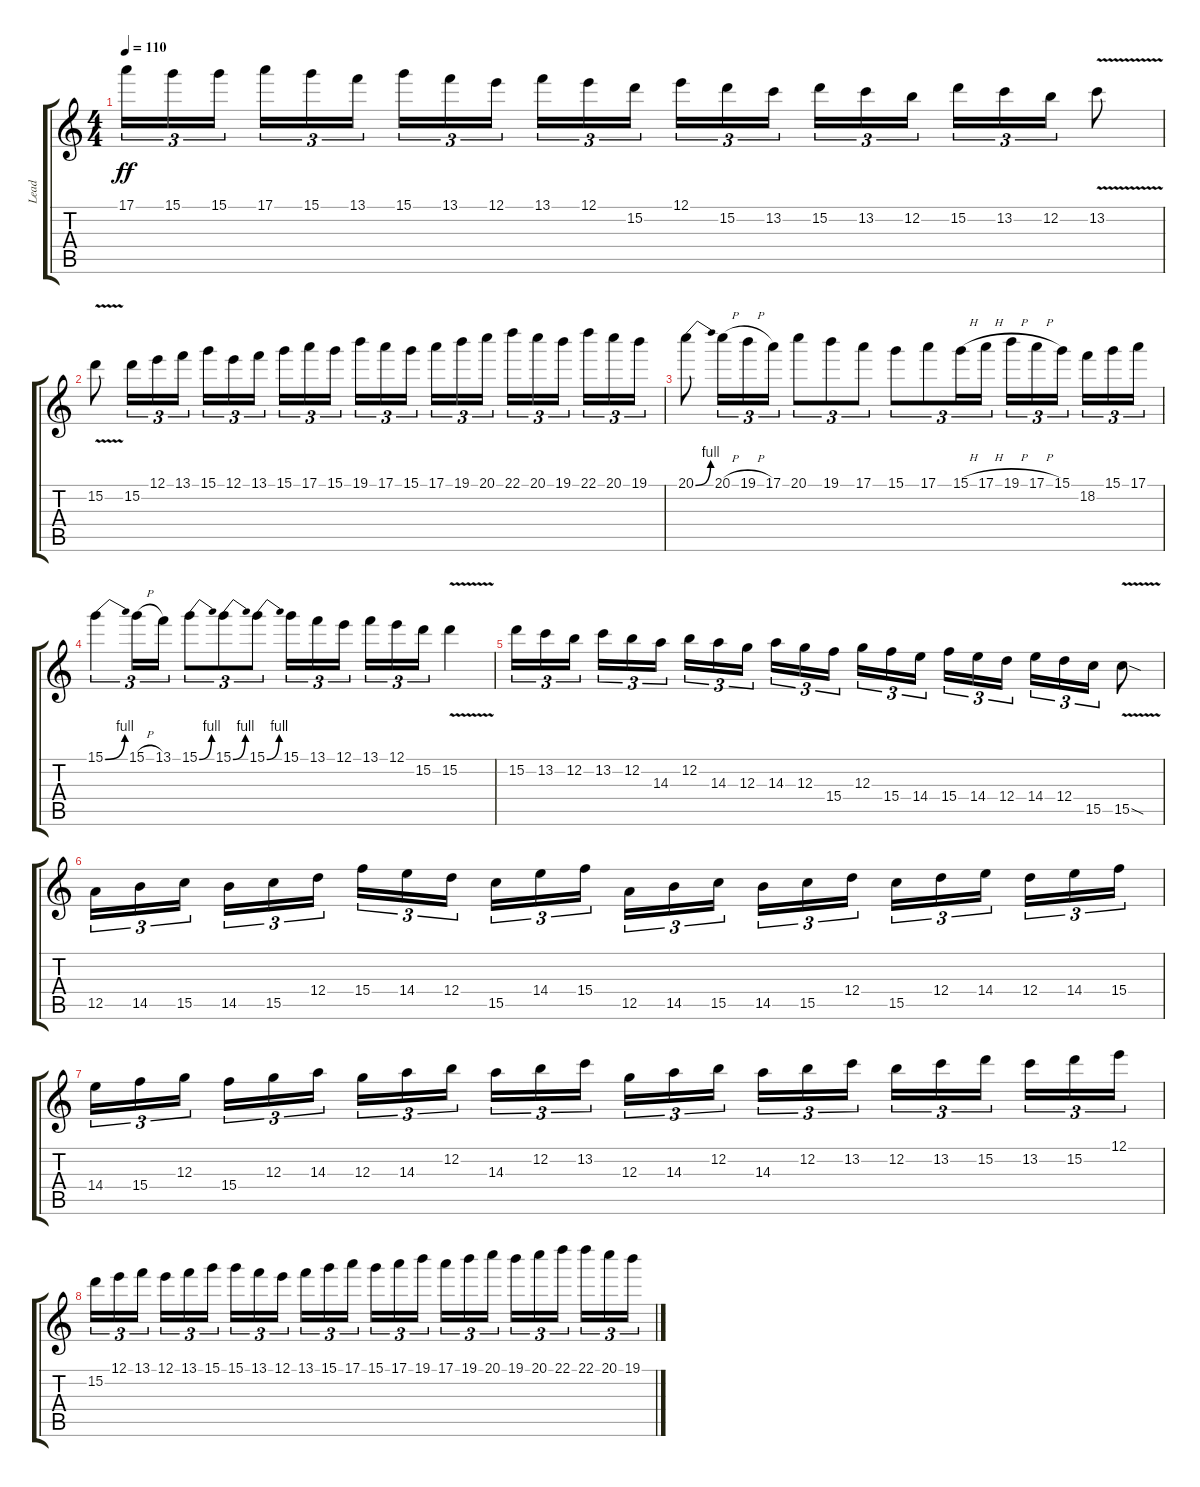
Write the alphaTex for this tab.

\track ("Lead" "Lead") {instrument distortionguitar}
\staff {score tabs}
\tuning (E4 B3 G3 D3 A2 E2) {hide}
\ts (4 4)
\tempo 110
\clef g2
\ks c
17.1.16{tu (3 2) dy ff} 15.1.16{tu (3 2)} 15.1.16{tu (3 2) beam splitsecondary} 17.1.16{tu (3 2)} 15.1.16{tu (3 2)} 13.1.16{tu (3 2)} 15.1.16{tu (3 2)} 13.1.16{tu (3 2)} 12.1.16{tu (3 2) beam splitsecondary} 13.1.16{tu (3 2)} 12.1.16{tu (3 2)} 15.2.16{tu (3 2)} 12.1.16{tu (3 2)} 15.2.16{tu (3 2)} 13.2.16{tu (3 2) beam splitsecondary} 15.2.16{tu (3 2)} 13.2.16{tu (3 2)} 12.2.16{tu (3 2)} 15.2.16{tu (3 2)} 13.2.16{tu (3 2)} 12.2.16{tu (3 2)} 13.2{v}.8 |
15.2{v}.8 15.2.16{tu (3 2)} 12.1.16{tu (3 2)} 13.1.16{tu (3 2)} 15.1.16{tu (3 2)} 12.1.16{tu (3 2)} 13.1.16{tu (3 2) beam splitsecondary} 15.1.16{tu (3 2)} 17.1.16{tu (3 2)} 15.1.16{tu (3 2)} 19.1.16{tu (3 2)} 17.1.16{tu (3 2)} 15.1.16{tu (3 2) beam splitsecondary} 17.1.16{tu (3 2)} 19.1.16{tu (3 2)} 20.1.16{tu (3 2)} 22.1.16{tu (3 2)} 20.1.16{tu (3 2)} 19.1.16{tu (3 2) beam splitsecondary} 22.1.16{tu (3 2)} 20.1.16{tu (3 2)} 19.1.16{tu (3 2)} |
20.1{be (bend 0 0 60 4)}.8 20.1{h}.16{tu (3 2)} 19.1{h}.16{tu (3 2)} 17.1.16{tu (3 2)} 20.1.8{tu (3 2)} 19.1.8{tu (3 2)} 17.1.8{tu (3 2)} 15.1.8{tu (3 2)} 17.1.8{tu (3 2)} 15.1{h}.16{tu (3 2)} 17.1{h}.16{tu (3 2)} 19.1{h}.16{tu (3 2)} 17.1{h}.16{tu (3 2)} 15.1.16{tu (3 2) beam splitsecondary} 18.2.16{tu (3 2)} 15.1.16{tu (3 2)} 17.1.16{tu (3 2)} |
15.1{be (bend 0 0 60 4)}.4{tu (3 2)} 15.1{h}.16{tu (3 2)} 13.1.16{tu (3 2)} 15.1{be (bend 0 0 60 4)}.8{tu (3 2)} 15.1{be (bend 0 0 60 4)}.8{tu (3 2)} 15.1{be (bend 0 0 60 4)}.8{tu (3 2)} 15.1.16{tu (3 2)} 13.1.16{tu (3 2)} 12.1.16{tu (3 2) beam splitsecondary} 13.1.16{tu (3 2)} 12.1.16{tu (3 2)} 15.2.16{tu (3 2)} 15.2{v}.4 |
15.2.16{tu (3 2)} 13.2.16{tu (3 2)} 12.2.16{tu (3 2) beam splitsecondary} 13.2.16{tu (3 2)} 12.2.16{tu (3 2)} 14.3.16{tu (3 2)} 12.2.16{tu (3 2)} 14.3.16{tu (3 2)} 12.3.16{tu (3 2) beam splitsecondary} 14.3.16{tu (3 2)} 12.3.16{tu (3 2)} 15.4.16{tu (3 2)} 12.3.16{tu (3 2)} 15.4.16{tu (3 2)} 14.4.16{tu (3 2) beam splitsecondary} 15.4.16{tu (3 2)} 14.4.16{tu (3 2)} 12.4.16{tu (3 2)} 14.4.16{tu (3 2)} 12.4.16{tu (3 2)} 15.5.16{tu (3 2)} 15.5{v sod}.8 |
12.5.16{tu (3 2)} 14.5.16{tu (3 2)} 15.5.16{tu (3 2) beam splitsecondary} 14.5.16{tu (3 2)} 15.5.16{tu (3 2)} 12.4.16{tu (3 2)} 15.4.16{tu (3 2)} 14.4.16{tu (3 2)} 12.4.16{tu (3 2) beam splitsecondary} 15.5.16{tu (3 2)} 14.4.16{tu (3 2)} 15.4.16{tu (3 2)} 12.5.16{tu (3 2)} 14.5.16{tu (3 2)} 15.5.16{tu (3 2) beam splitsecondary} 14.5.16{tu (3 2)} 15.5.16{tu (3 2)} 12.4.16{tu (3 2)} 15.5.16{tu (3 2)} 12.4.16{tu (3 2)} 14.4.16{tu (3 2) beam splitsecondary} 12.4.16{tu (3 2)} 14.4.16{tu (3 2)} 15.4.16{tu (3 2)} |
14.4.16{tu (3 2)} 15.4.16{tu (3 2)} 12.3.16{tu (3 2) beam splitsecondary} 15.4.16{tu (3 2)} 12.3.16{tu (3 2)} 14.3.16{tu (3 2)} 12.3.16{tu (3 2)} 14.3.16{tu (3 2)} 12.2.16{tu (3 2) beam splitsecondary} 14.3.16{tu (3 2)} 12.2.16{tu (3 2)} 13.2.16{tu (3 2)} 12.3.16{tu (3 2)} 14.3.16{tu (3 2)} 12.2.16{tu (3 2) beam splitsecondary} 14.3.16{tu (3 2)} 12.2.16{tu (3 2)} 13.2.16{tu (3 2)} 12.2.16{tu (3 2)} 13.2.16{tu (3 2)} 15.2.16{tu (3 2) beam splitsecondary} 13.2.16{tu (3 2)} 15.2.16{tu (3 2)} 12.1.16{tu (3 2)} |
15.2.16{tu (3 2)} 12.1.16{tu (3 2)} 13.1.16{tu (3 2) beam splitsecondary} 12.1.16{tu (3 2)} 13.1.16{tu (3 2)} 15.1.16{tu (3 2)} 15.1.16{tu (3 2)} 13.1.16{tu (3 2)} 12.1.16{tu (3 2) beam splitsecondary} 13.1.16{tu (3 2)} 15.1.16{tu (3 2)} 17.1.16{tu (3 2)} 15.1.16{tu (3 2)} 17.1.16{tu (3 2)} 19.1.16{tu (3 2) beam splitsecondary} 17.1.16{tu (3 2)} 19.1.16{tu (3 2)} 20.1.16{tu (3 2)} 19.1.16{tu (3 2)} 20.1.16{tu (3 2)} 22.1.16{tu (3 2) beam splitsecondary} 22.1.16{tu (3 2)} 20.1.16{tu (3 2)} 19.1.16{tu (3 2)}
